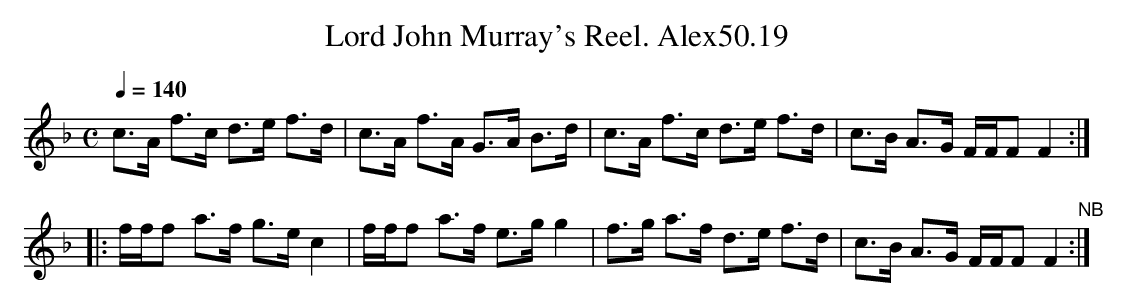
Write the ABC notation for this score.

X:1
T:Lord John Murray's Reel. Alex50.19
M:C
L:1/8
Q:1/4=140
K:F
c>A f>c d>e f>d|c>A f>A G>A B>d|c>A f>c d>e f>d|c>B A>G F/F/F F2:|
|:f/f/f a>f g>e c2|f/f/f a>f e>g g2|f>g a>f d>e f>d|c>B A>G F/F/F F2"NB":|
